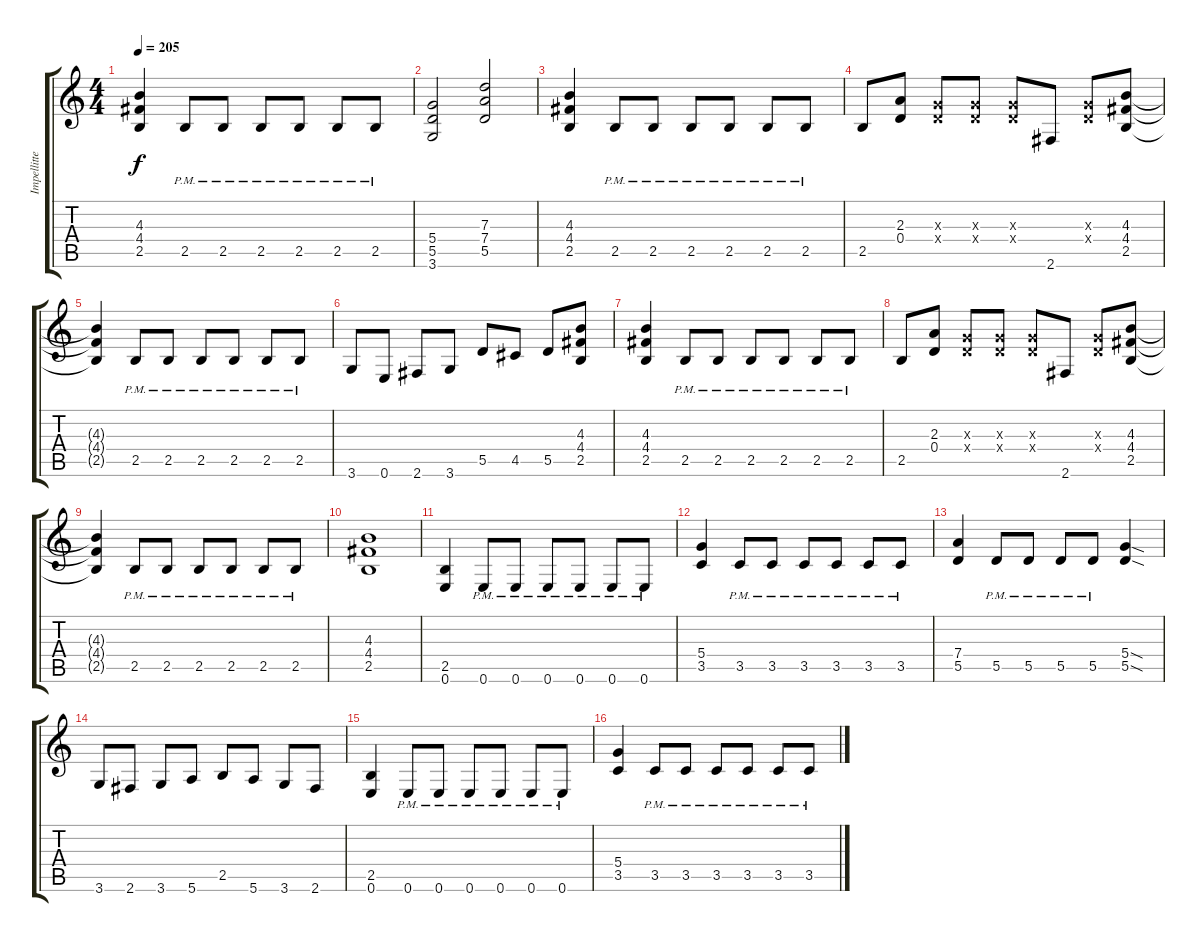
\track ("Impellitteri" "Impellitte") {instrument distortionguitar}
\staff {score tabs}
\tuning (E4 B3 G3 D3 A2 E2) {hide}
\ts (4 4)
\tempo 205
\clef g2
\ks c
(4.3{t} 4.4{t} 2.5{t}).4{dy f} 2.5{pm}.8 2.5{pm}.8 2.5{pm}.8 2.5{pm}.8 2.5{pm}.8 2.5{pm}.8 |
(5.4 5.5 3.6).2 (7.3 7.4 5.5).2 |
(4.3 4.4 2.5).4 2.5{pm}.8 2.5{pm}.8 2.5{pm}.8 2.5{pm}.8 2.5{pm}.8 2.5{pm}.8 |
2.5.8 (2.3 0.4).8 (0.3{x} 0.4{x}).8 (0.3{x} 0.4{x}).8 (0.3{x} 0.4{x}).8 2.6.8 (0.3{x} 0.4{x}).8 (4.3 4.4 2.5).8 |
(4.3{t} 4.4{t} 2.5{t}).4 2.5{pm}.8 2.5{pm}.8 2.5{pm}.8 2.5{pm}.8 2.5{pm}.8 2.5{pm}.8 |
3.6.8 0.6.8 2.6.8 3.6.8 5.5.8 4.5.8 5.5.8 (4.3 4.4 2.5).8 |
(4.3 4.4 2.5).4 2.5{pm}.8 2.5{pm}.8 2.5{pm}.8 2.5{pm}.8 2.5{pm}.8 2.5{pm}.8 |
2.5.8 (2.3 0.4).8 (0.3{x} 0.4{x}).8 (0.3{x} 0.4{x}).8 (0.3{x} 0.4{x}).8 2.6.8 (0.3{x} 0.4{x}).8 (4.3 4.4 2.5).8 |
(4.3{t} 4.4{t} 2.5{t}).4 2.5{pm}.8 2.5{pm}.8 2.5{pm}.8 2.5{pm}.8 2.5{pm}.8 2.5{pm}.8 |
(4.3 4.4 2.5).1 |
(2.5 0.6).4 0.6{pm}.8 0.6{pm}.8 0.6{pm}.8 0.6{pm}.8 0.6{pm}.8 0.6{pm}.8 |
(5.4 3.5).4 3.5{pm}.8 3.5{pm}.8 3.5{pm}.8 3.5{pm}.8 3.5{pm}.8 3.5{pm}.8 |
(7.4 5.5).4 5.5{pm}.8 5.5{pm}.8 5.5{pm}.8 5.5{pm}.8 (5.4{sod} 5.5{sod}).4 |
3.6.8 2.6.8 3.6.8 5.6.8 2.5.8 5.6.8 3.6.8 2.6.8 |
(2.5 0.6).4 0.6{pm}.8 0.6{pm}.8 0.6{pm}.8 0.6{pm}.8 0.6{pm}.8 0.6{pm}.8 |
(5.4 3.5).4 3.5{pm}.8 3.5{pm}.8 3.5{pm}.8 3.5{pm}.8 3.5{pm}.8 3.5{pm}.8
